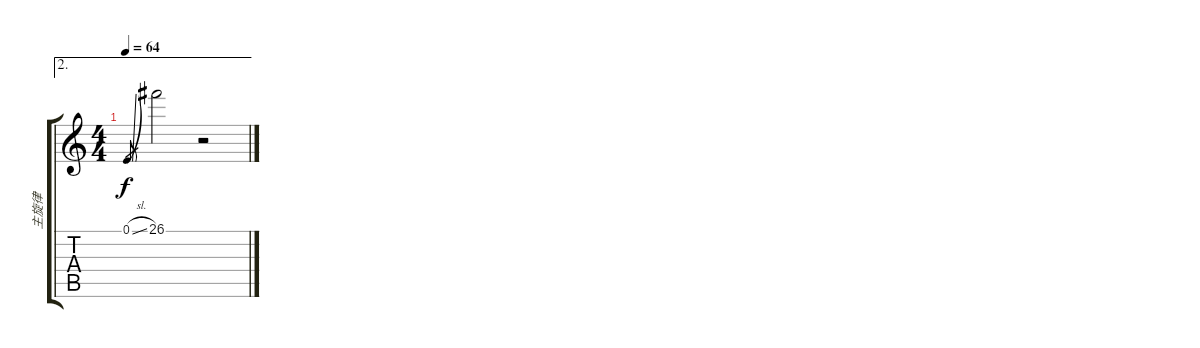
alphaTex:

\track ("主旋律" "主旋律") {instrument whistle}
\staff {score tabs}
\tuning (E4 B3 G3 D3 A2 E2) {hide}
\ae 2
\ts (4 4)
\tempo 64
\clef g2
\ks c
0.1{sl}.8{gr dy f} 26.1.2 r.2
